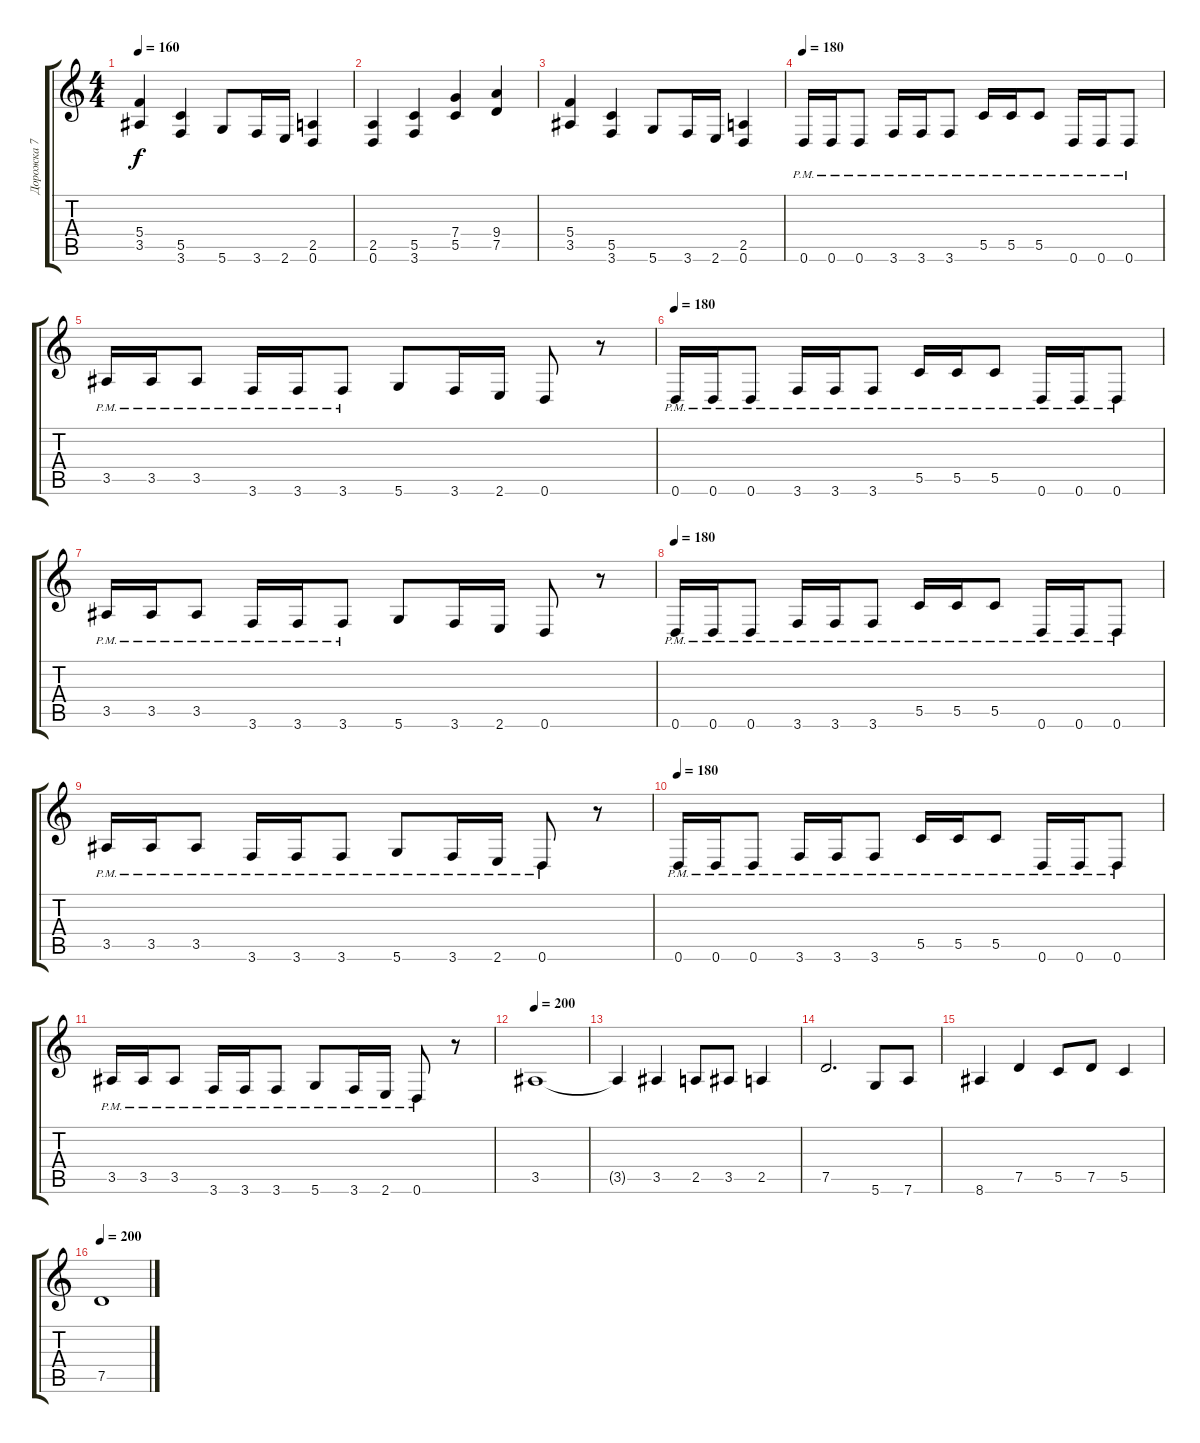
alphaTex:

\track ("Дорожка 7" "Дорожка 7") {instrument overdrivenguitar}
\staff {score tabs}
\tuning (D4 A3 F3 C3 G2 D2) {hide}
\ts (4 4)
\tempo 160
\clef g2
\ks c
(5.4 3.5).4{dy f} (5.5 3.6).4 5.6.8 3.6.16 2.6.16 (2.5 0.6).4 |
(2.5 0.6).4 (5.5 3.6).4 (7.4 5.5).4 (9.4 7.5).4 |
(5.4 3.5).4 (5.5 3.6).4 5.6.8 3.6.16 2.6.16 (2.5 0.6).4 |
\tempo 180
0.6{pm}.16 0.6{pm}.16 0.6{pm}.8 3.6{pm}.16 3.6{pm}.16 3.6{pm}.8 5.5{pm}.16 5.5{pm}.16 5.5{pm}.8 0.6{pm}.16 0.6{pm}.16 0.6{pm}.8 |
3.5{pm}.16 3.5{pm}.16 3.5{pm}.8 3.6{pm}.16 3.6{pm}.16 3.6{pm}.8 5.6.8 3.6.16 2.6.16 0.6.8 r.8 |
\tempo 180
0.6{pm}.16 0.6{pm}.16 0.6{pm}.8 3.6{pm}.16 3.6{pm}.16 3.6{pm}.8 5.5{pm}.16 5.5{pm}.16 5.5{pm}.8 0.6{pm}.16 0.6{pm}.16 0.6{pm}.8 |
3.5{pm}.16 3.5{pm}.16 3.5{pm}.8 3.6{pm}.16 3.6{pm}.16 3.6{pm}.8 5.6.8 3.6.16 2.6.16 0.6.8 r.8 |
\tempo 180
0.6{pm}.16 0.6{pm}.16 0.6{pm}.8 3.6{pm}.16 3.6{pm}.16 3.6{pm}.8 5.5{pm}.16 5.5{pm}.16 5.5{pm}.8 0.6{pm}.16 0.6{pm}.16 0.6{pm}.8 |
3.5{pm}.16 3.5{pm}.16 3.5{pm}.8 3.6{pm}.16 3.6{pm}.16 3.6{pm}.8 5.6{pm}.8 3.6{pm}.16 2.6{pm}.16 0.6{pm}.8 r.8 |
\tempo 180
0.6{pm}.16 0.6{pm}.16 0.6{pm}.8 3.6{pm}.16 3.6{pm}.16 3.6{pm}.8 5.5{pm}.16 5.5{pm}.16 5.5{pm}.8 0.6{pm}.16 0.6{pm}.16 0.6{pm}.8 |
3.5{pm}.16 3.5{pm}.16 3.5{pm}.8 3.6{pm}.16 3.6{pm}.16 3.6{pm}.8 5.6{pm}.8 3.6{pm}.16 2.6{pm}.16 0.6{pm}.8 r.8 |
\tempo 200
3.5.1 |
3.5{t}.4 3.5.4 2.5.8 3.5.8 2.5.4 |
7.5.2{d} 5.6.8 7.6.8 |
8.6.4 7.5.4 5.5.8 7.5.8 5.5.4 |
\tempo 200
7.5.1
